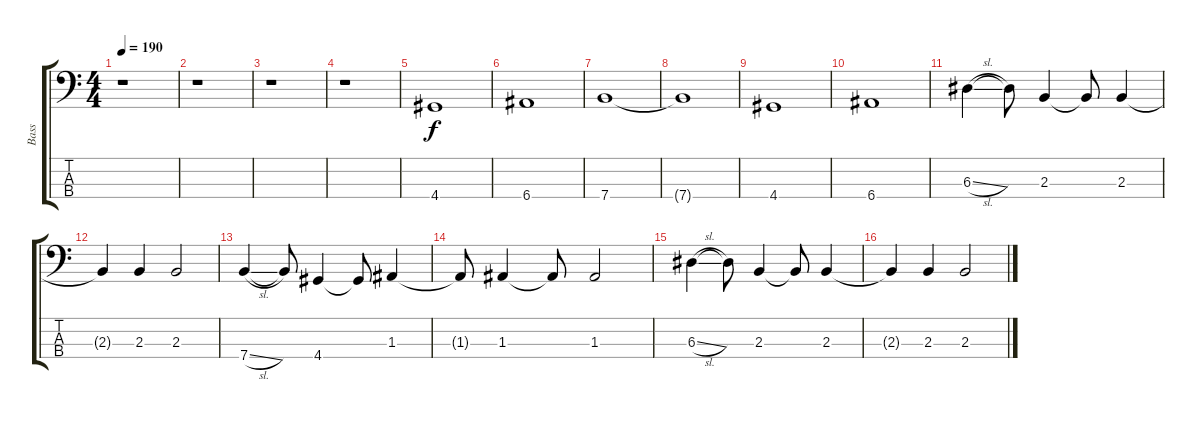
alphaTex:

\track ("Bass" "Bass") {instrument electricbasspick}
\staff {score tabs}
\tuning (G2 D2 A1 E1) {hide}
\ts (4 4)
\tempo 190
\clef f4
\ks c
r.1{dy f} |
r.1 |
r.1 |
r.1 |
4.4.1 |
6.4.1 |
7.4.1 |
7.4{t}.1 |
4.4.1 |
6.4.1 |
6.3{sl}.4{volume 16 instrument electricbasspick} 6.3{t}.8 2.3.4 2.3{t}.8 2.3.4 |
2.3{t}.4 2.3.4 2.3.2 |
7.4{sl}.4 7.4{t}.8 4.4.4 4.4{t}.8 1.3.4 |
1.3{t}.8 1.3.4 1.3{t}.8 1.3.2 |
6.3{sl}.4 6.3{t}.8 2.3.4 2.3{t}.8 2.3.4 |
2.3{t}.4 2.3.4 2.3.2
